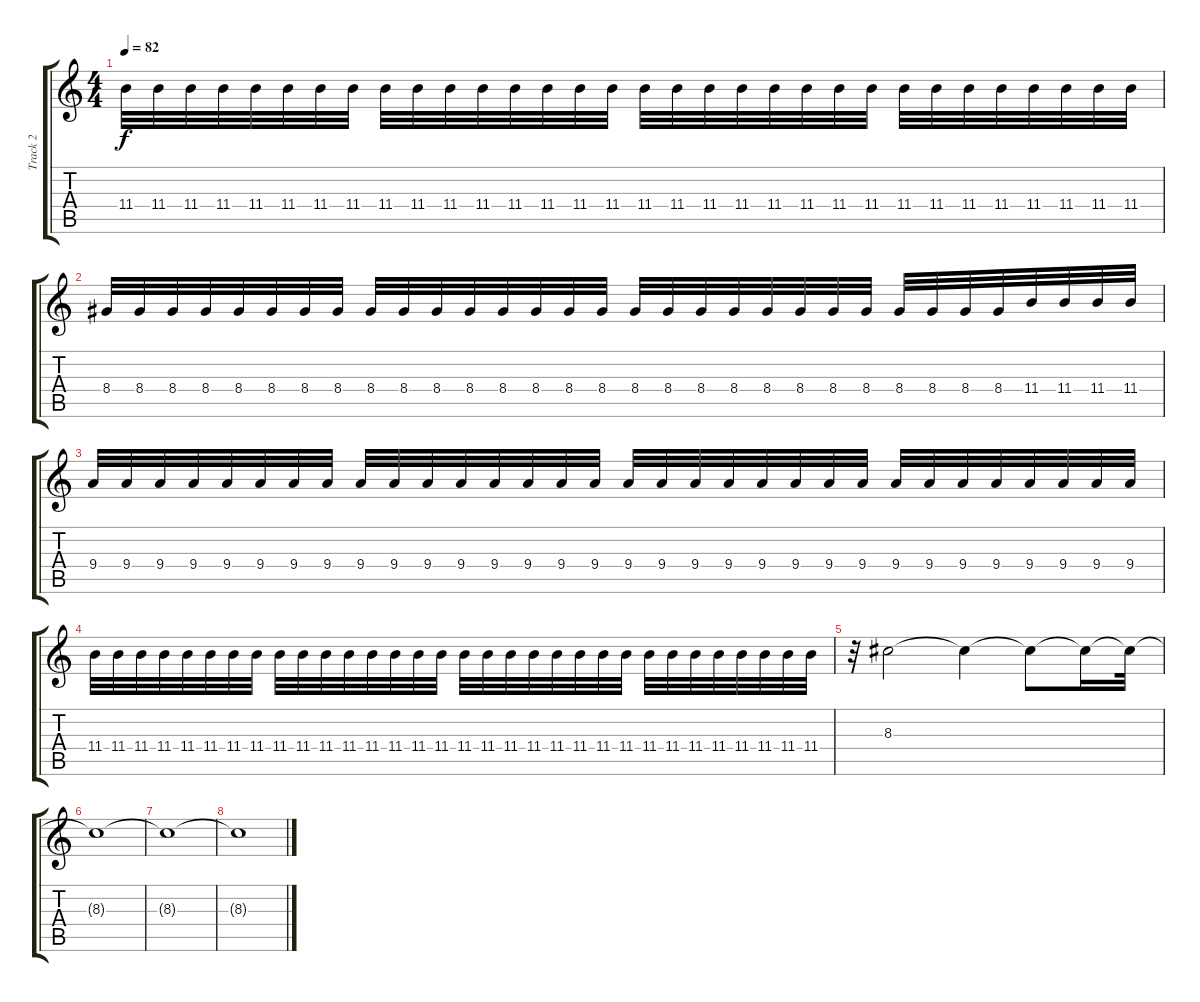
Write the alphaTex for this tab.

\track ("Track 2" "Track 2") {instrument distortionguitar}
\staff {score tabs}
\tuning (D4 A3 F3 C3 G2 C2) {hide}
\ts (4 4)
\tempo 82
\clef g2
\ks c
11.4.32{dy f} 11.4.32 11.4.32 11.4.32 11.4.32 11.4.32 11.4.32 11.4.32 11.4.32 11.4.32 11.4.32 11.4.32 11.4.32 11.4.32 11.4.32 11.4.32 11.4.32 11.4.32 11.4.32 11.4.32 11.4.32 11.4.32 11.4.32 11.4.32 11.4.32 11.4.32 11.4.32 11.4.32 11.4.32 11.4.32 11.4.32 11.4.32 |
8.4.32 8.4.32 8.4.32 8.4.32 8.4.32 8.4.32 8.4.32 8.4.32 8.4.32 8.4.32 8.4.32 8.4.32 8.4.32 8.4.32 8.4.32 8.4.32 8.4.32 8.4.32 8.4.32 8.4.32 8.4.32 8.4.32 8.4.32 8.4.32 8.4.32 8.4.32 8.4.32 8.4.32 11.4.32 11.4.32 11.4.32 11.4.32 |
9.4.32 9.4.32 9.4.32 9.4.32 9.4.32 9.4.32 9.4.32 9.4.32 9.4.32 9.4.32 9.4.32 9.4.32 9.4.32 9.4.32 9.4.32 9.4.32 9.4.32 9.4.32 9.4.32 9.4.32 9.4.32 9.4.32 9.4.32 9.4.32 9.4.32 9.4.32 9.4.32 9.4.32 9.4.32 9.4.32 9.4.32 9.4.32 |
11.4.32 11.4.32 11.4.32 11.4.32 11.4.32 11.4.32 11.4.32 11.4.32 11.4.32 11.4.32 11.4.32 11.4.32 11.4.32 11.4.32 11.4.32 11.4.32 11.4.32 11.4.32 11.4.32 11.4.32 11.4.32 11.4.32 11.4.32 11.4.32 11.4.32 11.4.32 11.4.32 11.4.32 11.4.32 11.4.32 11.4.32 11.4.32 |
r.32 8.3.2 8.3{t}.4 8.3{t}.8 8.3{t}.16 8.3{t}.32 |
8.3{t}.1 |
8.3{t}.1 |
8.3{t}.1
